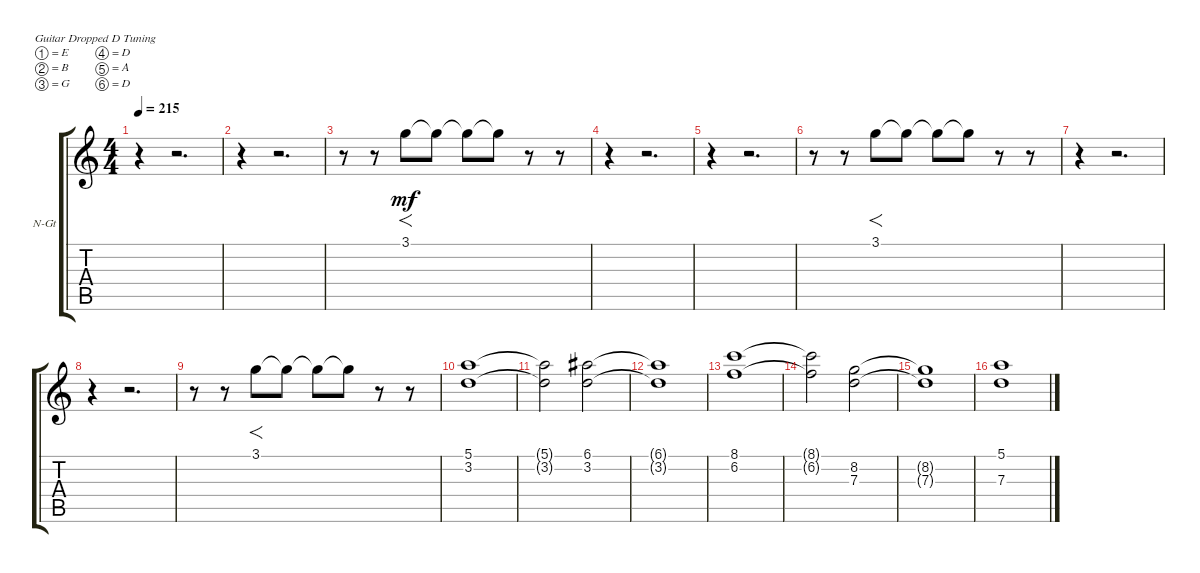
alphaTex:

\bracketExtendMode groupsimilarinstruments
\firstSystemTrackNameOrientation horizontal
\otherSystemsTrackNameOrientation horizontal
\track ("Keyboard (Christian)" "N-Gt") {instrument acousticguitarnylon}
\staff {score tabs}
\tuning (E4 B3 G3 D3 A2 D2)
\ts (4 4)
\tempo 215
\clef g2
\ks c
r.4{dy mf} r.2{d} |
r.4 r.2{d} |
r.8 r.8 3.1.8{f} 3.1{t}.8 3.1{t}.8 3.1{t}.8 r.8 r.8 |
r.4 r.2{d} |
r.4 r.2{d} |
r.8 r.8 3.1.8{f} 3.1{t}.8 3.1{t}.8 3.1{t}.8 r.8 r.8 |
r.4 r.2{d} |
r.4 r.2{d} |
r.8 r.8 3.1.8{f} 3.1{t}.8 3.1{t}.8 3.1{t}.8 r.8 r.8 |
(5.1 3.2).1 |
(5.1{t} 3.2{t}).2 (6.1 3.2).2 |
(6.1{t} 3.2{t}).1 |
(8.1 6.2).1 |
(8.1{t} 6.2{t}).2 (8.2 7.3).2 |
(8.2{t} 7.3{t}).1 |
(5.1 7.3).1
